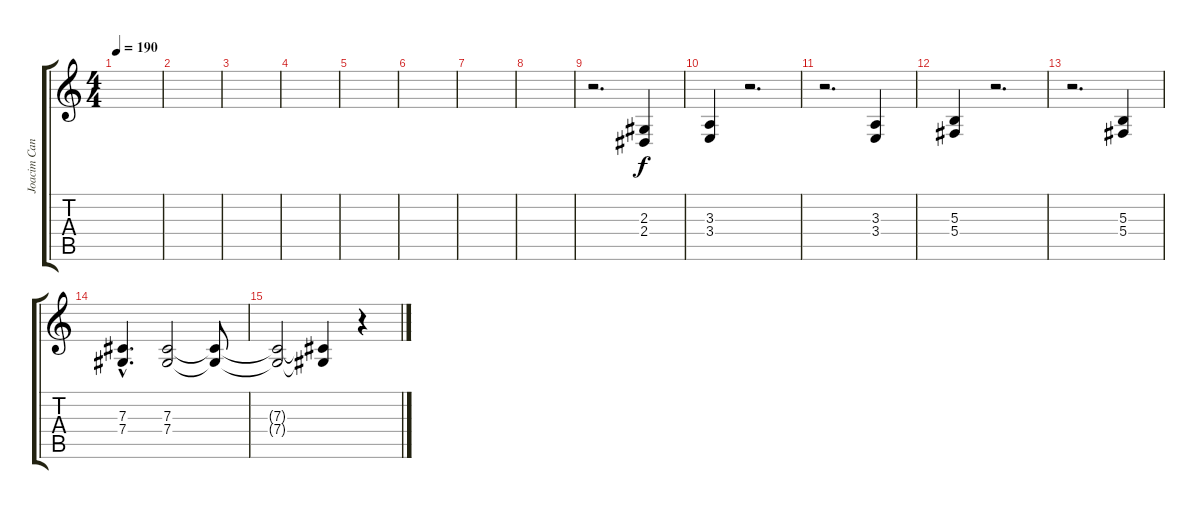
\track ("Joacim Cans Backing Vocals" "Joacim Can") {instrument lead6voice}
\staff {score tabs}
\tuning (Eb4 Bb3 Gb3 Db3 Ab2 Eb2) {hide}
\ts (4 4)
\tempo 190
\clef g2
\ks c
|
|
|
|
|
|
|
|
r.2{d} (2.3 2.4).4 |
(3.3 3.4).4 r.2{d} |
r.2{d} (3.3 3.4).4 |
(5.3 5.4).4 r.2{d} |
r.2{d} (5.3 5.4).4 |
(7.3{hac} 7.4{hac}).4{d} (7.3 7.4).2 (7.3{t} 7.4{t}).8 |
(7.3{t} 7.4{t}).2 (7.3{t} 7.4{t}).4 r.4
